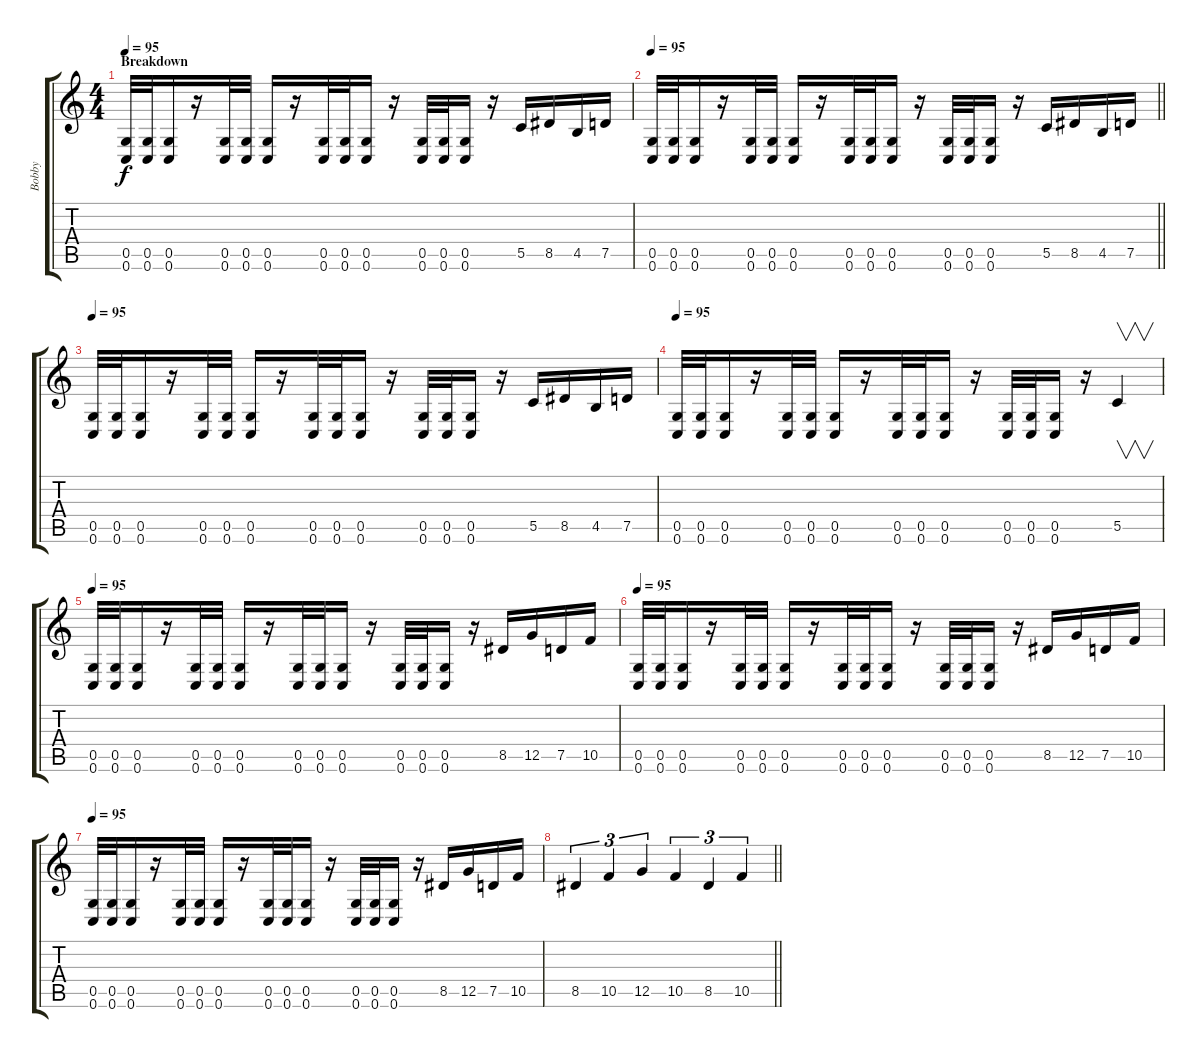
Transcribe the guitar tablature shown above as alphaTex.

\track ("Bobby" "Bobby") {instrument distortionguitar}
\staff {score tabs}
\tuning (D4 A3 F3 C3 G2 C2) {hide}
\ts (4 4)
\section ("" "Breakdown")
\tempo 95
\clef g2
\ks c
(0.5 0.6).32{dy f} (0.5 0.6).32 (0.5 0.6).16 r.16 (0.5 0.6).32 (0.5 0.6).32 (0.5 0.6).16 r.16 (0.5 0.6).32 (0.5 0.6).32 (0.5 0.6).16 r.16 (0.5 0.6).32 (0.5 0.6).32 (0.5 0.6).16 r.16 5.5.16 8.5.16 4.5.16 7.5.16 |
\tempo 95
\barLineRight lightlight
(0.5 0.6).32 (0.5 0.6).32 (0.5 0.6).16 r.16 (0.5 0.6).32 (0.5 0.6).32 (0.5 0.6).16 r.16 (0.5 0.6).32 (0.5 0.6).32 (0.5 0.6).16 r.16 (0.5 0.6).32 (0.5 0.6).32 (0.5 0.6).16 r.16 5.5.16 8.5.16 4.5.16 7.5.16 |
\section ("" "")
\tempo 95
(0.5 0.6).32 (0.5 0.6).32 (0.5 0.6).16 r.16 (0.5 0.6).32 (0.5 0.6).32 (0.5 0.6).16 r.16 (0.5 0.6).32 (0.5 0.6).32 (0.5 0.6).16 r.16 (0.5 0.6).32 (0.5 0.6).32 (0.5 0.6).16 r.16 5.5.16 8.5.16 4.5.16 7.5.16 |
\tempo 95
(0.5 0.6).32 (0.5 0.6).32 (0.5 0.6).16 r.16 (0.5 0.6).32 (0.5 0.6).32 (0.5 0.6).16 r.16 (0.5 0.6).32 (0.5 0.6).32 (0.5 0.6).16 r.16 (0.5 0.6).32 (0.5 0.6).32 (0.5 0.6).16 r.16 5.5.4{v} |
\tempo 95
(0.5 0.6).32 (0.5 0.6).32 (0.5 0.6).16 r.16 (0.5 0.6).32 (0.5 0.6).32 (0.5 0.6).16 r.16 (0.5 0.6).32 (0.5 0.6).32 (0.5 0.6).16 r.16 (0.5 0.6).32 (0.5 0.6).32 (0.5 0.6).16 r.16 8.5.16 12.5.16 7.5.16 10.5.16 |
\tempo 95
(0.5 0.6).32 (0.5 0.6).32 (0.5 0.6).16 r.16 (0.5 0.6).32 (0.5 0.6).32 (0.5 0.6).16 r.16 (0.5 0.6).32 (0.5 0.6).32 (0.5 0.6).16 r.16 (0.5 0.6).32 (0.5 0.6).32 (0.5 0.6).16 r.16 8.5.16 12.5.16 7.5.16 10.5.16 |
\tempo 95
(0.5 0.6).32 (0.5 0.6).32 (0.5 0.6).16 r.16 (0.5 0.6).32 (0.5 0.6).32 (0.5 0.6).16 r.16 (0.5 0.6).32 (0.5 0.6).32 (0.5 0.6).16 r.16 (0.5 0.6).32 (0.5 0.6).32 (0.5 0.6).16 r.16 8.5.16 12.5.16 7.5.16 10.5.16 |
\barLineRight lightlight
8.5.4{tu (3 2)} 10.5.4{tu (3 2)} 12.5.4{tu (3 2)} 10.5.4{tu (3 2)} 8.5.4{tu (3 2)} 10.5.4{tu (3 2)}
